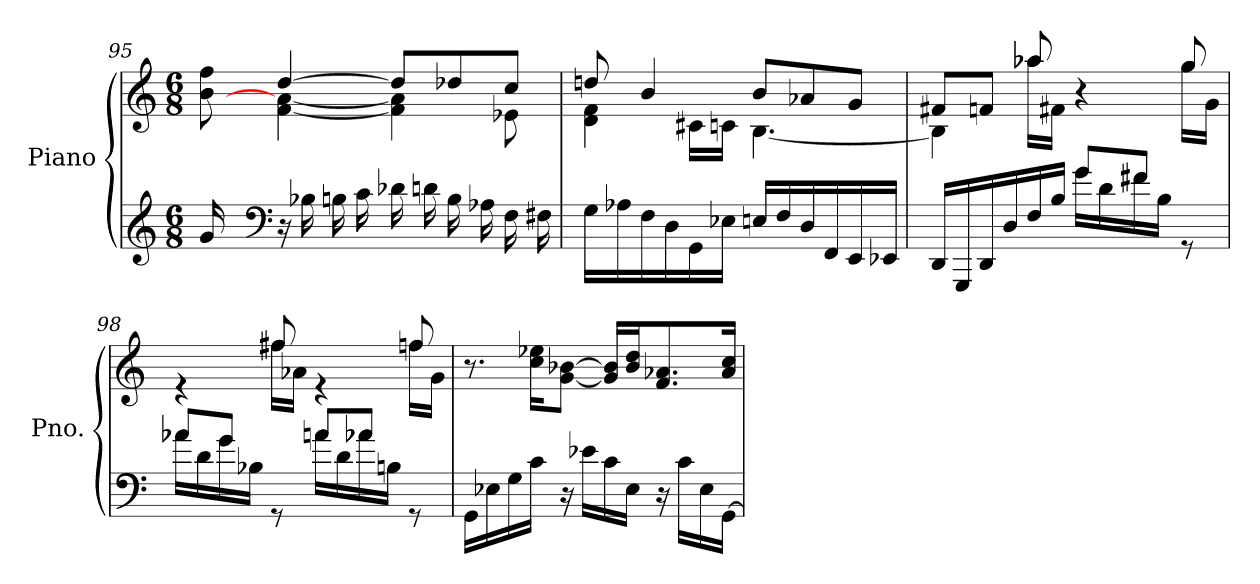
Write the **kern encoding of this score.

**kern	**kern
*part1	*part1
*staff2	*staff1
*I"Piano	*
*I'Pno.	*
*clefG2	*clefG2
*k[]	*k[]
*M6/8	*M6/8
=95	=95
*	*^
*	*	*^
16g/LL	8b\ 8ff\	16ryy	16ryy
16ryy	.	[16a!yy	16a-X\JJ
*clefF4	*	*	*
16r	[4dd/	[4f\ 4a\_	2ryy
16B-X\LL	.	.	.
16Bn\	.	.	.
16c\JJ	.	.	.
16d-X\LL	8dd/L]	4f\] 4a\]	.
16dn\	.	.	.
16B\	8dd-X/	.	.
16A-X\	.	.	.
16F\	8cc/J	8e-X\	8ryy
16F#X\JJ	.	.	.
*	*	*v	*v
!!LO:LB:g=z
=96	=96	=96
16G\LL	8ddn/	4d\ 4f\
16A-X\	.	.
16F\	4b/	.
16D\	.	.
16GG\	.	16c#X\LL
16E-X\JJ	.	16cn\JJ
16En/LL	8b/L	[4.B\
16F/	.	.
16D/	8a-X/	.
16FF/	.	.
16EE/	8g/J	.
16EE-X/JJ	.	.
=97	=97	=97
*^	*	*
16DD/LL	4.ryy	8f#X/L	4B\]
16GGG/	.	.	.
16DD/	.	8fn/J	.
16D/	.	.	.
16F/	.	8aa-X/	16aa-\LL
16B/JJ	.	.	16f#X\JJ
16g\LL	8g/L	4r	4ryy
16d\	.	.	.
16f#X\	8f#/J	.	.
16B\JJ	.	.	.
8rGG	8ryy	8gg/	16gg\LL
.	.	.	16g\JJ
=98	=98	=98	=98
16a-X\LL	8a-/L	4re	4ryy
16d\	.	.	.
16g\	8g/J	.	.
16B-X\JJ	.	.	.
8rGG	8ryy	8ff#X/	16ff#\LL
.	.	.	16a-X\JJ
16an\LL	8a/L	4re	4ryy
16d\	.	.	.
16a-X\	8a-/J	.	.
16Bn\JJ	.	.	.
8rGG	8ryy	8ffn/	16ff\LL
.	.	.	16g\JJ
*v	*v	*	*
*	*v	*v
!!LO:LB:g=z
=99	=99
16GG\LL	8.r
16E-X\	.
16G\	.
16c\JJ	16cc\ 16ee-X\KL
16r	[8g\ [8b-X\J
16e-X\LL	.
16c\	16g/] 16b-/]LL
16E-\JJ	16b-/ 16dd/J
16r	8.f/ 8.a-X/
16c\LL	.
16E-\	.
[16GG\JJ	16a-/ 16cc/Jk
=	=
*-	*-
